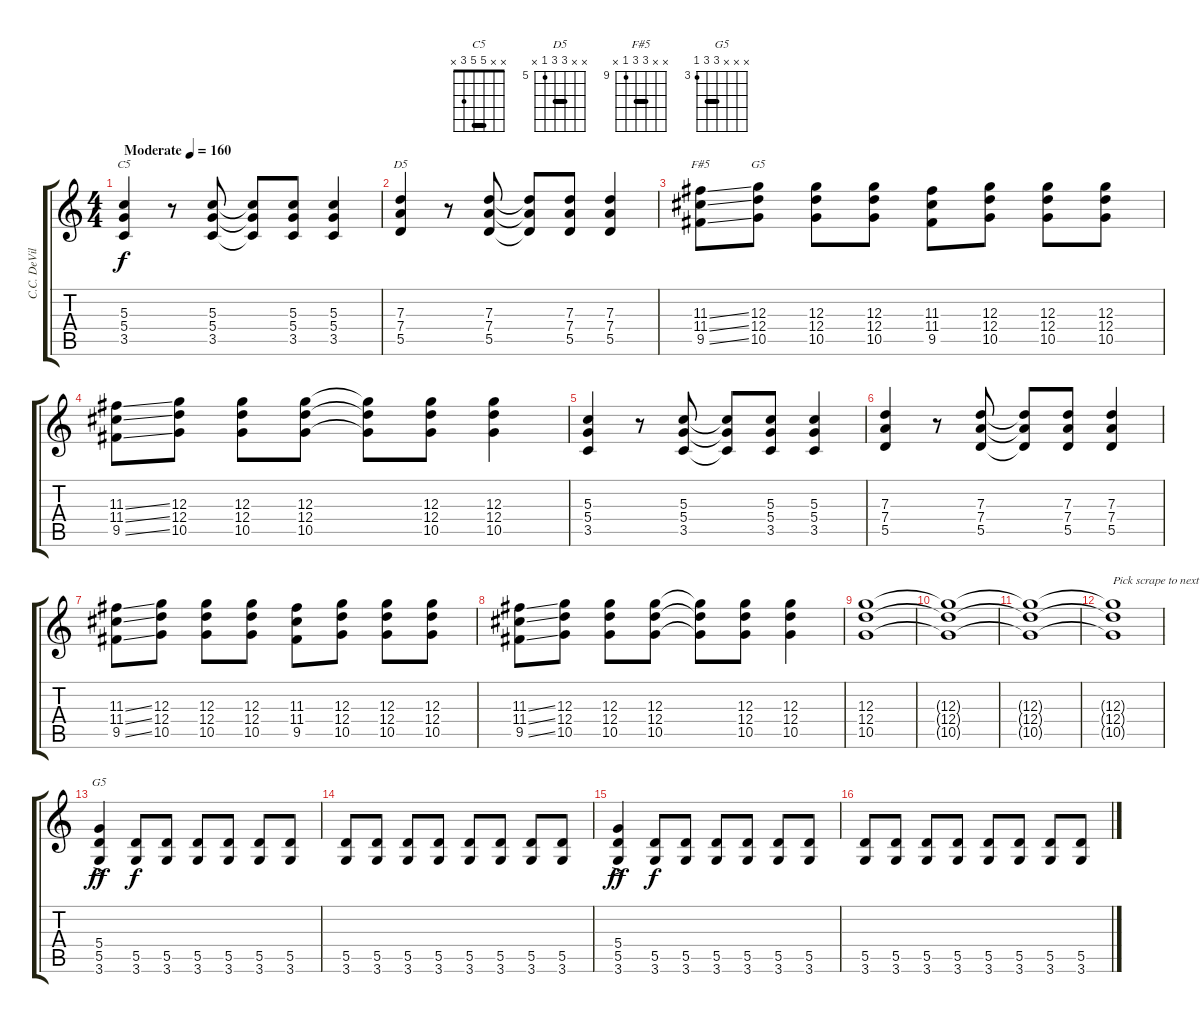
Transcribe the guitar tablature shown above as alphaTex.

\track ("C.C. DeVille" "C.C. DeVil") {instrument distortionguitar}
\staff {score tabs}
\tuning (E4 B3 G3 D3 A2 E2) {hide}
\chord ("C5" x x 5 5 3 x) {barre 5}
\chord ("D5" x x 7 7 5 x) {firstfret 5 barre 7}
\chord ("F#5" x x 11 11 9 x) {firstfret 9 barre 11}
\chord ("G5" x x 12 12 10 x) {firstfret 10 barre 12}
\chord ("G5" x x x 5 5 3) {firstfret 3 barre 5}
\ts (4 4)
\tempo (160 "Moderate")
\clef g2
\ks c
(5.3 5.4 3.5).4{ch "C5" dy f instrument distortionguitar} r.8 (5.3 5.4 3.5).8 (5.3{t} 5.4{t} 3.5{t}).8 (5.3 5.4 3.5).8 (5.3 5.4 3.5).4 |
(7.3 7.4 5.5).4{ch "D5"} r.8 (7.3 7.4 5.5).8 (7.3{t} 7.4{t} 5.5{t}).8 (7.3 7.4 5.5).8 (7.3 7.4 5.5).4 |
(11.3{ss} 11.4{ss} 9.5{ss}).8{ch "F#5"} (12.3 12.4 10.5).8{ch "G5"} (12.3 12.4 10.5).8 (12.3 12.4 10.5).8 (11.3 11.4 9.5).8 (12.3 12.4 10.5).8 (12.3 12.4 10.5).8 (12.3 12.4 10.5).8 |
(11.3{ss} 11.4{ss} 9.5{ss}).8 (12.3 12.4 10.5).8 (12.3 12.4 10.5).8 (12.3 12.4 10.5).8 (12.3{t} 12.4{t} 10.5{t}).8 (12.3 12.4 10.5).8 (12.3 12.4 10.5).4 |
(5.3 5.4 3.5).4 r.8 (5.3 5.4 3.5).8 (5.3{t} 5.4{t} 3.5{t}).8 (5.3 5.4 3.5).8 (5.3 5.4 3.5).4 |
(7.3 7.4 5.5).4 r.8 (7.3 7.4 5.5).8 (7.3{t} 7.4{t} 5.5{t}).8 (7.3 7.4 5.5).8 (7.3 7.4 5.5).4 |
(11.3{ss} 11.4{ss} 9.5{ss}).8 (12.3 12.4 10.5).8 (12.3 12.4 10.5).8 (12.3 12.4 10.5).8 (11.3 11.4 9.5).8 (12.3 12.4 10.5).8 (12.3 12.4 10.5).8 (12.3 12.4 10.5).8 |
(11.3{ss} 11.4{ss} 9.5{ss}).8 (12.3 12.4 10.5).8 (12.3 12.4 10.5).8 (12.3 12.4 10.5).8 (12.3{t} 12.4{t} 10.5{t}).8 (12.3 12.4 10.5).8 (12.3 12.4 10.5).4 |
(12.3 12.4 10.5).1 |
(12.3{t} 12.4{t} 10.5{t}).1 |
(12.3{t} 12.4{t} 10.5{t}).1 |
(12.3{t} 12.4{t} 10.5{t}).1{txt "Pick scrape to next bar"} |
(5.4 5.5 3.6{ac}).4{ch "G5" dy ff} (5.5 3.6).8{dy f} (5.5 3.6).8 (5.5 3.6).8 (5.5 3.6).8 (5.5 3.6).8 (5.5 3.6).8 |
(5.5 3.6).8 (5.5 3.6).8 (5.5 3.6).8 (5.5 3.6).8 (5.5 3.6).8 (5.5 3.6).8 (5.5 3.6).8 (5.5 3.6).8 |
(5.4 5.5 3.6{ac}).4{dy ff} (5.5 3.6).8{dy f} (5.5 3.6).8 (5.5 3.6).8 (5.5 3.6).8 (5.5 3.6).8 (5.5 3.6).8 |
(5.5 3.6).8 (5.5 3.6).8 (5.5 3.6).8 (5.5 3.6).8 (5.5 3.6).8 (5.5 3.6).8 (5.5 3.6).8 (5.5 3.6).8
